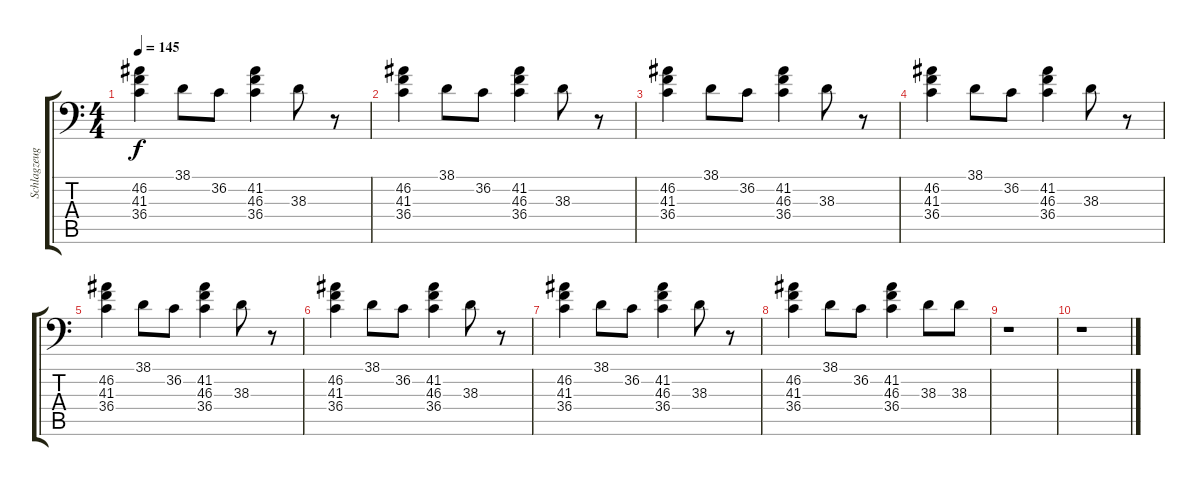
\track ("Schlagzeug" "Schlagzeug") {instrument acousticgrandpiano}
\staff {score tabs}
\tuning (C-1 C-1 C-1 C-1 C-1 C-1) {hide}
\ts (4 4)
\tempo 145
\clef f4
\ks c
(46.2 41.3 36.4).4{dy f} 38.1.8 36.2.8 (41.2 46.3 36.4).4 38.3.8 r.8 |
(46.2 41.3 36.4).4 38.1.8 36.2.8 (41.2 46.3 36.4).4 38.3.8 r.8 |
(46.2 41.3 36.4).4 38.1.8 36.2.8 (41.2 46.3 36.4).4 38.3.8 r.8 |
(46.2 41.3 36.4).4 38.1.8 36.2.8 (41.2 46.3 36.4).4 38.3.8 r.8 |
(46.2 41.3 36.4).4 38.1.8 36.2.8 (41.2 46.3 36.4).4 38.3.8 r.8 |
(46.2 41.3 36.4).4 38.1.8 36.2.8 (41.2 46.3 36.4).4 38.3.8 r.8 |
(46.2 41.3 36.4).4 38.1.8 36.2.8 (41.2 46.3 36.4).4 38.3.8 r.8 |
(46.2 41.3 36.4).4 38.1.8 36.2.8 (41.2 46.3 36.4).4 38.3.8 38.3.8 |
r.1 |
r.1
